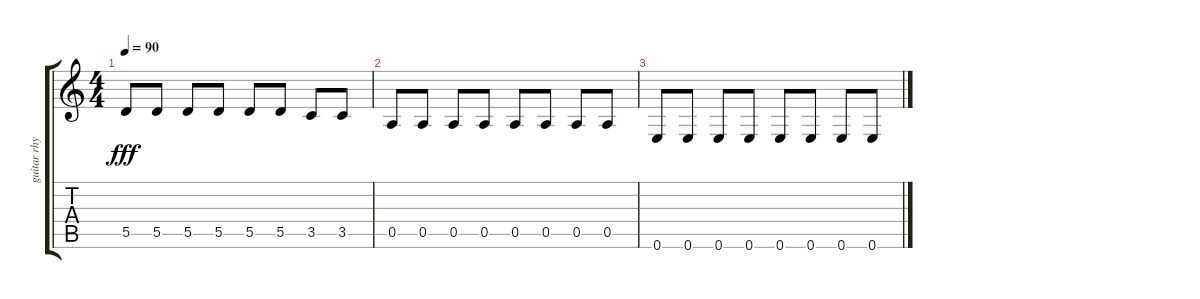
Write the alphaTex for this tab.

\track ("guitar rhytm" "guitar rhy") {instrument acousticguitarsteel}
\staff {score tabs}
\tuning (E4 B3 G3 D3 A2 E2) {hide}
\ts (4 4)
\tempo 90
\clef g2
\ks c
5.5.8{dy fff volume 3} 5.5.8 5.5.8 5.5.8 5.5.8 5.5.8 3.5.8 3.5.8 |
0.5.8{volume 2} 0.5.8 0.5.8 0.5.8 0.5.8 0.5.8 0.5.8 0.5.8 |
0.6.8{volume 0} 0.6.8 0.6.8 0.6.8 0.6.8 0.6.8 0.6.8 0.6.8
